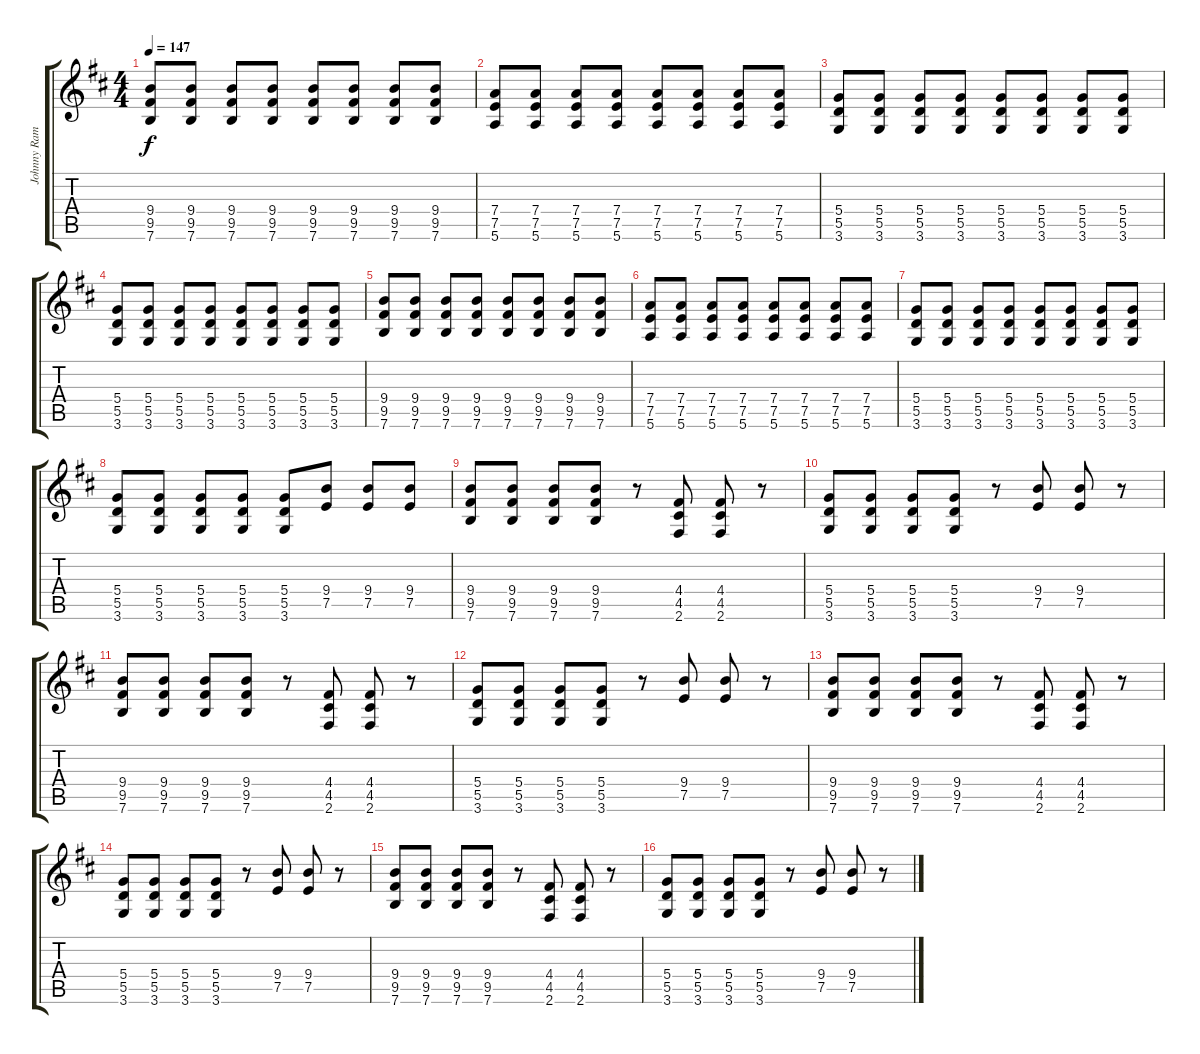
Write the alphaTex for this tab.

\track ("Johnny Ramone 1" "Johnny Ram") {instrument distortionguitar}
\staff {score tabs}
\tuning (E4 B3 G3 D3 A2 E2) {hide}
\ts (4 4)
\tempo 147
\clef g2
\ks d
(9.4 9.5 7.6).8{dy f} (9.4 9.5 7.6).8 (9.4 9.5 7.6).8 (9.4 9.5 7.6).8 (9.4 9.5 7.6).8 (9.4 9.5 7.6).8 (9.4 9.5 7.6).8 (9.4 9.5 7.6).8 |
(7.4 7.5 5.6).8 (7.4 7.5 5.6).8 (7.4 7.5 5.6).8 (7.4 7.5 5.6).8 (7.4 7.5 5.6).8 (7.4 7.5 5.6).8 (7.4 7.5 5.6).8 (7.4 7.5 5.6).8 |
(5.4 5.5 3.6).8 (5.4 5.5 3.6).8 (5.4 5.5 3.6).8 (5.4 5.5 3.6).8 (5.4 5.5 3.6).8 (5.4 5.5 3.6).8 (5.4 5.5 3.6).8 (5.4 5.5 3.6).8 |
(5.4 5.5 3.6).8 (5.4 5.5 3.6).8 (5.4 5.5 3.6).8 (5.4 5.5 3.6).8 (5.4 5.5 3.6).8 (5.4 5.5 3.6).8 (5.4 5.5 3.6).8 (5.4 5.5 3.6).8 |
(9.4 9.5 7.6).8 (9.4 9.5 7.6).8 (9.4 9.5 7.6).8 (9.4 9.5 7.6).8 (9.4 9.5 7.6).8 (9.4 9.5 7.6).8 (9.4 9.5 7.6).8 (9.4 9.5 7.6).8 |
(7.4 7.5 5.6).8 (7.4 7.5 5.6).8 (7.4 7.5 5.6).8 (7.4 7.5 5.6).8 (7.4 7.5 5.6).8 (7.4 7.5 5.6).8 (7.4 7.5 5.6).8 (7.4 7.5 5.6).8 |
(5.4 5.5 3.6).8 (5.4 5.5 3.6).8 (5.4 5.5 3.6).8 (5.4 5.5 3.6).8 (5.4 5.5 3.6).8 (5.4 5.5 3.6).8 (5.4 5.5 3.6).8 (5.4 5.5 3.6).8 |
(5.4 5.5 3.6).8 (5.4 5.5 3.6).8 (5.4 5.5 3.6).8 (5.4 5.5 3.6).8 (5.4 5.5 3.6).8 (9.4 7.5).8 (9.4 7.5).8 (9.4 7.5).8 |
(9.4 9.5 7.6).8 (9.4 9.5 7.6).8 (9.4 9.5 7.6).8 (9.4 9.5 7.6).8 r.8 (4.4 4.5 2.6).8 (4.4 4.5 2.6).8 r.8 |
(5.4 5.5 3.6).8 (5.4 5.5 3.6).8 (5.4 5.5 3.6).8 (5.4 5.5 3.6).8 r.8 (9.4 7.5).8 (9.4 7.5).8 r.8 |
(9.4 9.5 7.6).8 (9.4 9.5 7.6).8 (9.4 9.5 7.6).8 (9.4 9.5 7.6).8 r.8 (4.4 4.5 2.6).8 (4.4 4.5 2.6).8 r.8 |
(5.4 5.5 3.6).8 (5.4 5.5 3.6).8 (5.4 5.5 3.6).8 (5.4 5.5 3.6).8 r.8 (9.4 7.5).8 (9.4 7.5).8 r.8 |
(9.4 9.5 7.6).8 (9.4 9.5 7.6).8 (9.4 9.5 7.6).8 (9.4 9.5 7.6).8 r.8 (4.4 4.5 2.6).8 (4.4 4.5 2.6).8 r.8 |
(5.4 5.5 3.6).8 (5.4 5.5 3.6).8 (5.4 5.5 3.6).8 (5.4 5.5 3.6).8 r.8 (9.4 7.5).8 (9.4 7.5).8 r.8 |
(9.4 9.5 7.6).8 (9.4 9.5 7.6).8 (9.4 9.5 7.6).8 (9.4 9.5 7.6).8 r.8 (4.4 4.5 2.6).8 (4.4 4.5 2.6).8 r.8 |
(5.4 5.5 3.6).8 (5.4 5.5 3.6).8 (5.4 5.5 3.6).8 (5.4 5.5 3.6).8 r.8 (9.4 7.5).8 (9.4 7.5).8 r.8
